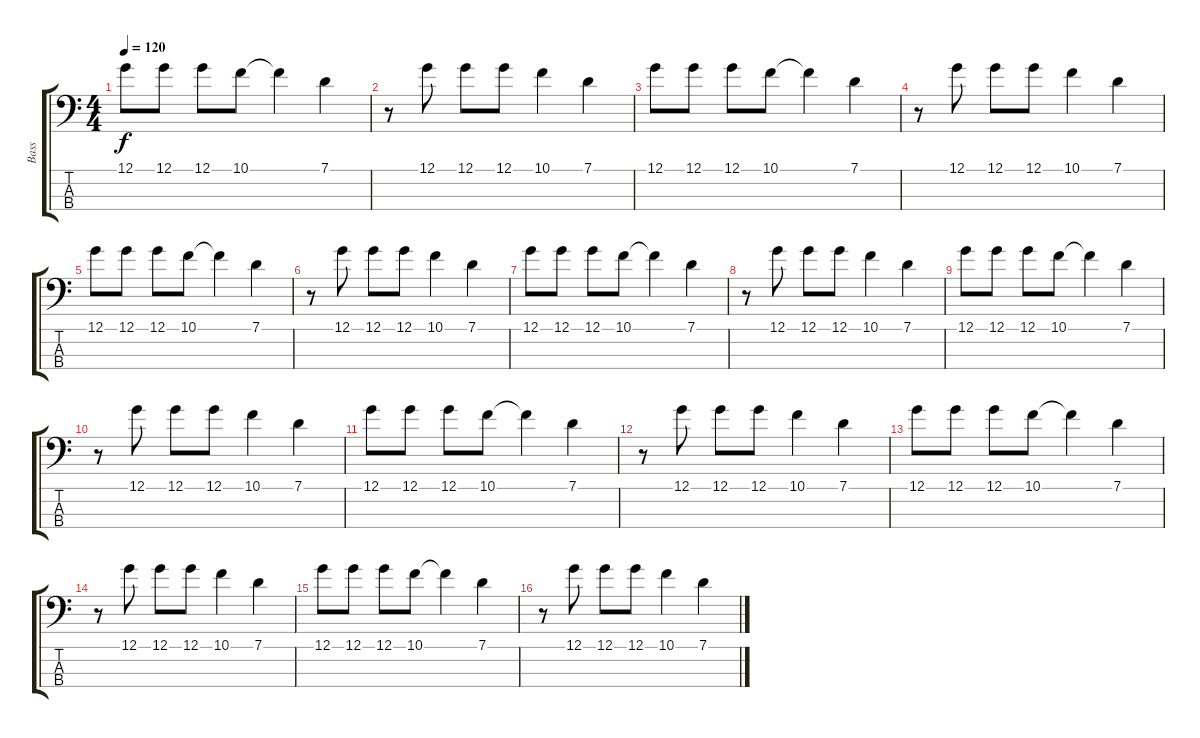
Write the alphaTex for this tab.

\track ("Bass" "Bass") {instrument electricbasspick}
\staff {score tabs}
\tuning (G2 D2 A1 E1) {hide}
\ts (4 4)
\tempo 120
\clef f4
\ks c
12.1.8{dy f} 12.1.8 12.1.8 10.1.8 10.1{t}.4 7.1.4 |
r.8 12.1.8 12.1.8 12.1.8 10.1.4 7.1.4 |
12.1.8 12.1.8 12.1.8 10.1.8 10.1{t}.4 7.1.4 |
r.8 12.1.8 12.1.8 12.1.8 10.1.4 7.1.4 |
12.1.8 12.1.8 12.1.8 10.1.8 10.1{t}.4 7.1.4 |
r.8 12.1.8 12.1.8 12.1.8 10.1.4 7.1.4 |
12.1.8 12.1.8 12.1.8 10.1.8 10.1{t}.4 7.1.4 |
r.8 12.1.8 12.1.8 12.1.8 10.1.4 7.1.4 |
12.1.8 12.1.8 12.1.8 10.1.8 10.1{t}.4 7.1.4 |
r.8 12.1.8 12.1.8 12.1.8 10.1.4 7.1.4 |
12.1.8 12.1.8 12.1.8 10.1.8 10.1{t}.4 7.1.4 |
r.8 12.1.8 12.1.8 12.1.8 10.1.4 7.1.4 |
12.1.8 12.1.8 12.1.8 10.1.8 10.1{t}.4 7.1.4 |
r.8 12.1.8 12.1.8 12.1.8 10.1.4 7.1.4 |
12.1.8 12.1.8 12.1.8 10.1.8 10.1{t}.4 7.1.4 |
r.8 12.1.8 12.1.8 12.1.8 10.1.4 7.1.4
